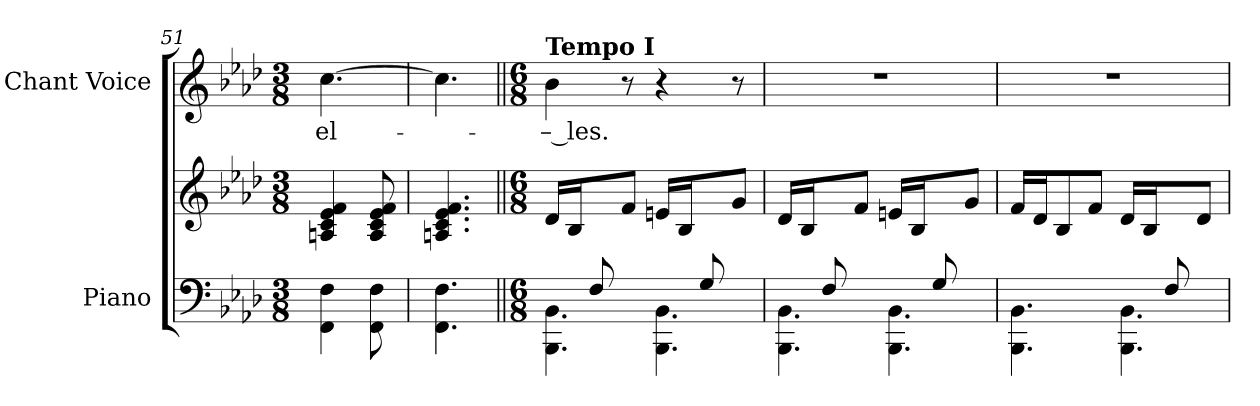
**kern	**kern	**kern	**text
*part2	*part2	*part1	*part1
*staff3	*staff2	*staff1	*staff1
*I"Piano	*	*I"Chant Voice	*
*I'Pno	*	*	*
*clefF4	*clefG2	*clefG2	*
*k[b-e-a-d-]	*k[b-e-a-d-]	*k[b-e-a-d-]	*
*M3/8	*M3/8	*M3/8	*
=51	=51	=51	=51
4FF\ 4F\	4An/ 4c/ 4e-/ 4f/	[4.cc\	el-
8FF\ 8F\	8A/ 8c/ 8e-/ 8f/	.	.
=52	=52	=52	=52
4.FF\ 4.F\	4.An/ 4.c/ 4.e-/ 4.f/	4.cc\]	.
=53||	=53||	=53||	=53||
*M6/8	*M6/8	*M6/8	*
*^	*	*	*
!	!	!	!LO:TX:a:B:t=Tempo I	!
8ryy	4.BBB-\ 4.BB-\	16d-/LL	4b-\	-– les.
.	.	16B-/J	.	.
8F/	.	8ryy	.	.
4ryy	.	8f/J	8r	.
.	4.BBB-\ 4.BB-\	16en/LL	4r	.
.	.	16B-/J	.	.
8G/	.	8ryy	.	.
8ryy	.	8g/J	8r	.
=54	=54	=54	=54	=54
8ryy	4.BBB-\ 4.BB-\	16d-/LL	2.r	.
.	.	16B-/J	.	.
8F/	.	8ryy	.	.
4ryy	.	8f/J	.	.
.	4.BBB-\ 4.BB-\	16en/LL	.	.
.	.	16B-/J	.	.
8G/	.	8ryy	.	.
8ryy	.	8g/J	.	.
=55	=55	=55	=55	=55
2ryy	4.BBB-\ 4.BB-\	16f/LL	2.r	.
.	.	16d-/J	.	.
.	.	8B-/	.	.
.	.	8f/J	.	.
.	4.BBB-\ 4.BB-\	16d-/LL	.	.
.	.	16B-/J	.	.
8F/	.	8ryy	.	.
8ryy	.	8d-/J	.	.
*v	*v	*	*	*
=	=	=	=
*-	*-	*-	*-
